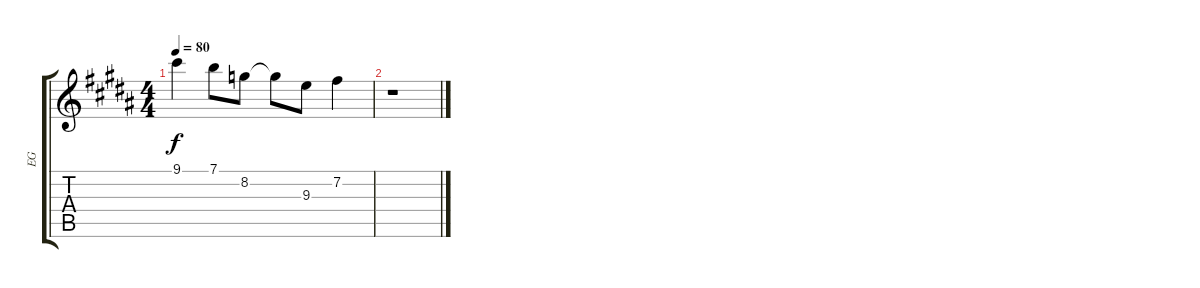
\track ("EG" "EG") {instrument distortionguitar}
\staff {score tabs}
\tuning (E4 B3 G3 D3 A2 E2) {hide}
\ts (4 4)
\tempo 80
\clef g2
\ks b
9.1.4{dy f} 7.1.8 8.2.8 8.2{t}.8 9.3.8 7.2.4 |
r.1
